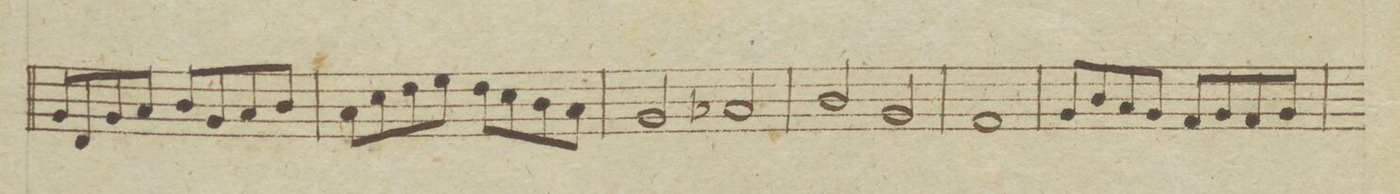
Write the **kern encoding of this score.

**kern	**dynam
*I"Violino Secondo	*
*clefG2	*
*k[b-e-]	*
*met(c|)	*
*M2/2	*
8g/L	.
8d/	.
8g/	.
8a/J	.
8b-/L	.
8g/	.
8a/	.
8b-/J	.
=40	=40
8a\L	.
8cc\	.
8dd\	.
8ee-\J	.
8dd\L	.
8cc\	.
8b-\	.
8a\J	.
=41	=41
2g/	.
2a-X/	.
=42	=42
2b-/	.
2g/	.
=43	=43
1f	.
=44	=44
8g/L	.
8b-/	.
8a/	.
8g/J	.
8f/L	.
8g/	.
8f/	.
8g/J	.
=45	=45
*-	*-
